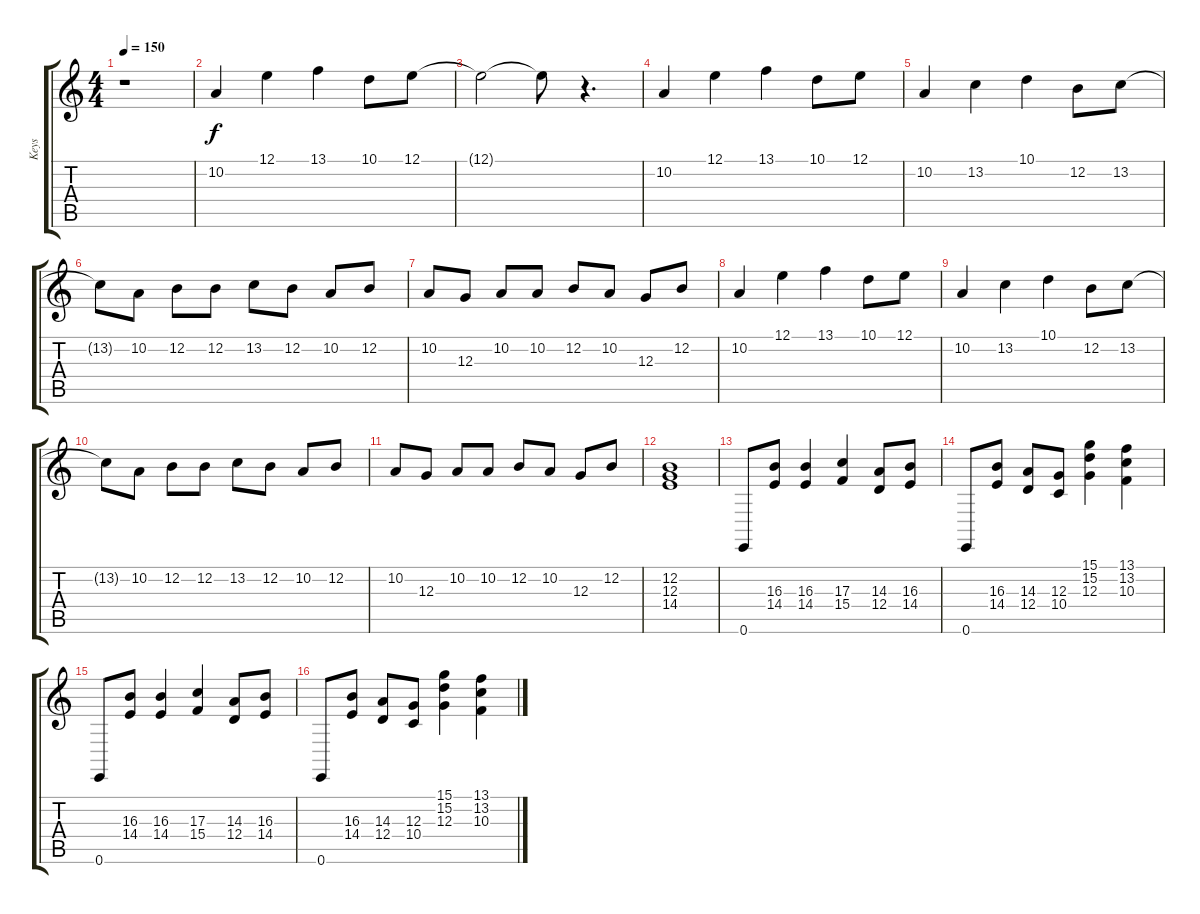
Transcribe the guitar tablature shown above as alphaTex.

\track ("Keys" "Keys") {instrument harpsichord}
\staff {score tabs}
\tuning (E4 B3 G3 D3 A2 E2) {hide}
\ts (4 4)
\tempo 150
\clef g2
\ks c
r.1{dy f} |
10.2.4 12.1.4 13.1.4 10.1.8 12.1.8 |
12.1{t}.2 12.1{t}.8 r.4{d} |
10.2.4 12.1.4 13.1.4 10.1.8 12.1.8 |
10.2.4 13.2.4 10.1.4 12.2.8 13.2.8 |
13.2{t}.8 10.2.8 12.2.8 12.2.8 13.2.8 12.2.8 10.2.8 12.2.8 |
10.2.8 12.3.8 10.2.8 10.2.8 12.2.8 10.2.8 12.3.8 12.2.8 |
10.2.4 12.1.4 13.1.4 10.1.8 12.1.8 |
10.2.4 13.2.4 10.1.4 12.2.8 13.2.8 |
13.2{t}.8 10.2.8 12.2.8 12.2.8 13.2.8 12.2.8 10.2.8 12.2.8 |
10.2.8 12.3.8 10.2.8 10.2.8 12.2.8 10.2.8 12.3.8 12.2.8 |
(12.2 12.3 14.4).1 |
0.6.8 (16.3 14.4).8 (16.3 14.4).4 (17.3 15.4).4 (14.3 12.4).8 (16.3 14.4).8 |
0.6.8 (16.3 14.4).8 (14.3 12.4).8 (12.3 10.4).8 (15.1 15.2 12.3).4 (13.1 13.2 10.3).4 |
0.6.8 (16.3 14.4).8 (16.3 14.4).4 (17.3 15.4).4 (14.3 12.4).8 (16.3 14.4).8 |
0.6.8 (16.3 14.4).8 (14.3 12.4).8 (12.3 10.4).8 (15.1 15.2 12.3).4 (13.1 13.2 10.3).4
